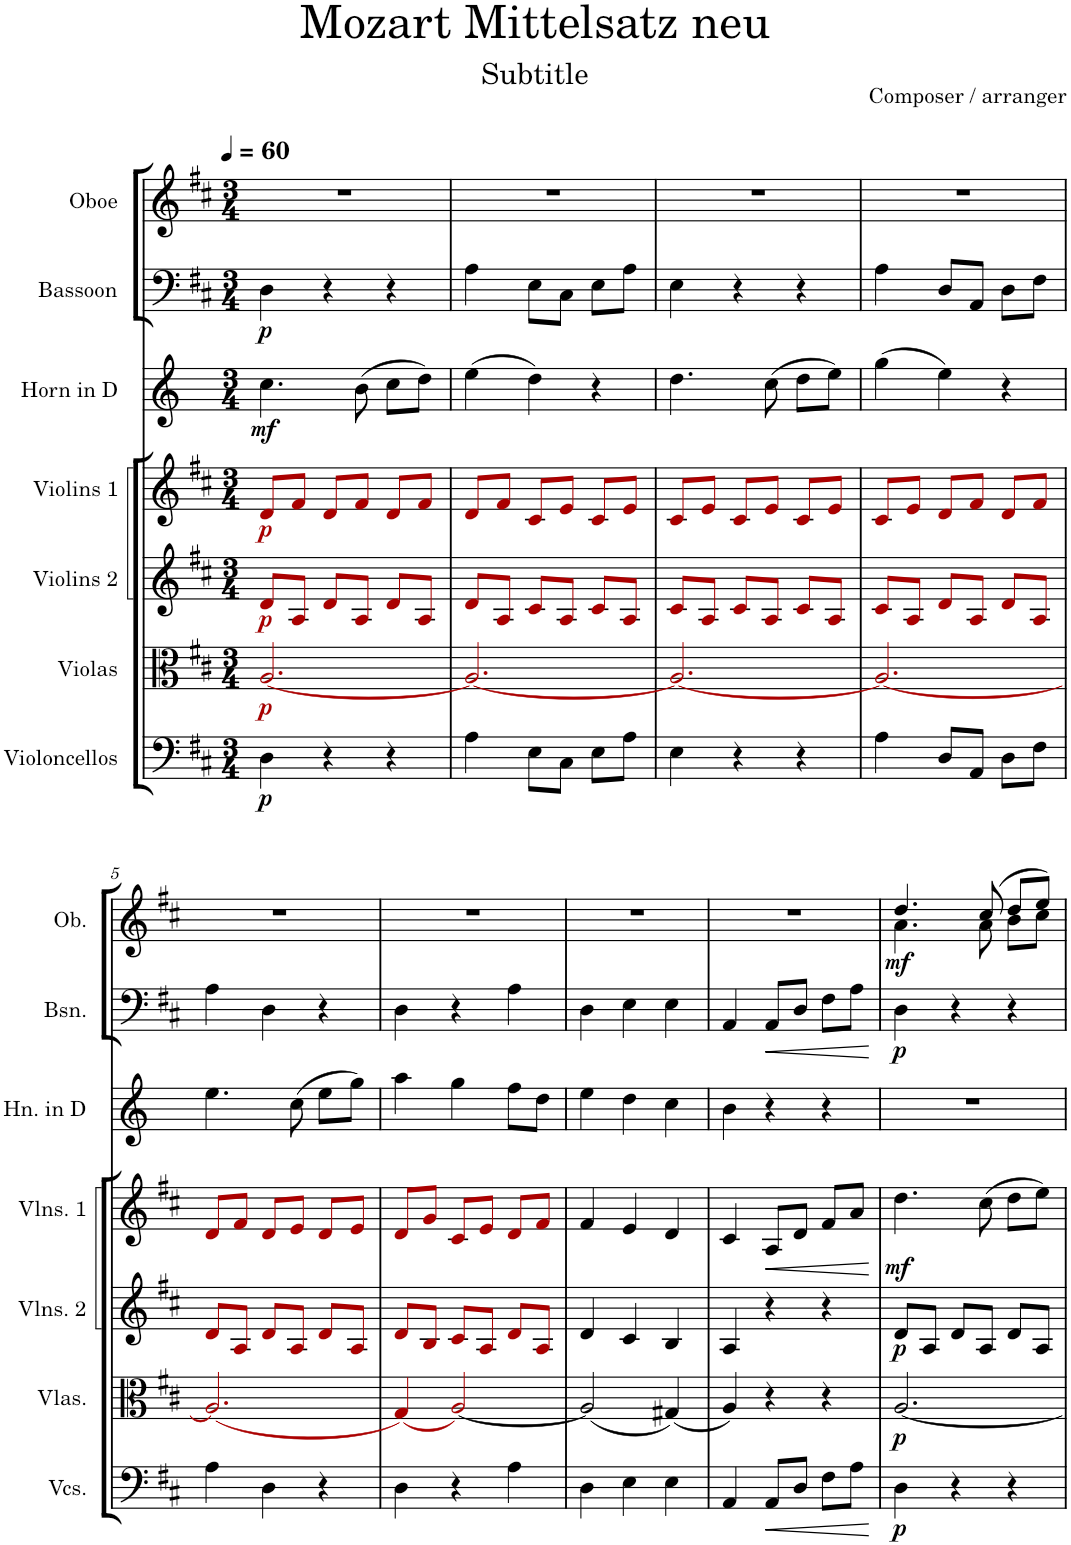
**kern	**dynam	**kern	**dynam	**kern	**dynam	**kern	**dynam	**kern	**dynam	**kern	**dynam	**kern	**dynam
*part7	*part7	*part6	*part6	*part5	*part5	*part4	*part4	*part3	*part3	*part2	*part2	*part1	*part1
*staff7	*staff7	*staff6	*staff6	*staff5	*staff5	*staff4	*staff4	*staff3	*staff3	*staff2	*staff2	*staff1	*staff1
*I"Violoncellos	*	*I"Violas	*	*I"Violins 2	*	*I"Violins 1	*	*I"Horn in D	*	*I"Bassoon	*	*I"Oboe	*
*I'Vcs.	*	*I'Vlas.	*	*I'Vlns. 2	*	*I'Vlns. 1	*	*I'Hn. in D	*	*I'Bsn.	*	*I'Ob.	*
*clefF4	*	*clefC3	*	*clefG2	*	*clefG2	*	*clefG2	*	*clefF4	*	*clefG2	*
*	*	*	*	*	*	*	*	*Trd5c10	*	*	*	*	*
*k[f#c#]	*	*k[f#c#]	*	*k[f#c#]	*	*k[f#c#]	*	*k[]	*	*k[f#c#]	*	*k[f#c#]	*
*M3/4	*	*M3/4	*	*M3/4	*	*M3/4	*	*M3/4	*	*M3/4	*	*M3/4	*
*MM60	*	*MM60	*	*MM60	*	*MM60	*	*MM60	*	*MM60	*	*MM60	*
=1	=1	=1	=1	=1	=1	=1	=1	=1	=1	=1	=1	=1	=1
!	!LO:DY:b	!	!LO:DY:b	!	!LO:DY:b	!	!LO:DY:b	!	!LO:DY:b	!	!LO:DY:b	!	!
4D\	p	[2.Ai/	p	8di/L	p	8di/L	p	4.cc\	mf	4D\	p	2.r	.
.	.	.	.	8Ai/J	.	8f#i/J	.	.	.	.	.	.	.
4r	.	.	.	8di/L	.	8di/L	.	.	.	4r	.	.	.
.	.	.	.	8Ai/J	.	8f#i/J	.	(8b\	.	.	.	.	.
4r	.	.	.	8di/L	.	8di/L	.	8cc\L	.	4r	.	.	.
.	.	.	.	8Ai/J	.	8f#i/J	.	8dd\J)	.	.	.	.	.
=2	=2	=2	=2	=2	=2	=2	=2	=2	=2	=2	=2	=2	=2
4A\	.	2.Ai/_	.	8di/L	.	8di/L	.	(4ee\	.	4A\	.	2.r	.
.	.	.	.	8Ai/J	.	8f#i/J	.	.	.	.	.	.	.
8E\L	.	.	.	8c#i/L	.	8c#i/L	.	4dd\)	.	8E\L	.	.	.
8C#\J	.	.	.	8Ai/J	.	8ei/J	.	.	.	8C#\J	.	.	.
8E\L	.	.	.	8c#i/L	.	8c#i/L	.	4r	.	8E\L	.	.	.
8A\J	.	.	.	8Ai/J	.	8ei/J	.	.	.	8A\J	.	.	.
=3	=3	=3	=3	=3	=3	=3	=3	=3	=3	=3	=3	=3	=3
4E\	.	2.Ai/_	.	8c#i/L	.	8c#i/L	.	4.dd\	.	4E\	.	2.r	.
.	.	.	.	8Ai/J	.	8ei/J	.	.	.	.	.	.	.
4r	.	.	.	8c#i/L	.	8c#i/L	.	.	.	4r	.	.	.
.	.	.	.	8Ai/J	.	8ei/J	.	(8cc\	.	.	.	.	.
4r	.	.	.	8c#i/L	.	8c#i/L	.	8dd\L	.	4r	.	.	.
.	.	.	.	8Ai/J	.	8ei/J	.	8ee\J)	.	.	.	.	.
=4	=4	=4	=4	=4	=4	=4	=4	=4	=4	=4	=4	=4	=4
4A\	.	2.Ai/_	.	8c#i/L	.	8c#i/L	.	(4gg\	.	4A\	.	2.r	.
.	.	.	.	8Ai/J	.	8ei/J	.	.	.	.	.	.	.
8D/L	.	.	.	8di/L	.	8di/L	.	4ee\)	.	8D/L	.	.	.
8AA/J	.	.	.	8Ai/J	.	8f#i/J	.	.	.	8AA/J	.	.	.
8D\L	.	.	.	8di/L	.	8di/L	.	4r	.	8D\L	.	.	.
8F#\J	.	.	.	8Ai/J	.	8f#i/J	.	.	.	8F#\J	.	.	.
!!LO:LB:g=z
=5	=5	=5	=5	=5	=5	=5	=5	=5	=5	=5	=5	=5	=5
4A\	.	(2.Ai/]	.	8di/L	.	8di/L	.	4.ee\	.	4A\	.	2.r	.
.	.	.	.	8Ai/J	.	8f#i/J	.	.	.	.	.	.	.
4D\	.	.	.	8di/L	.	8di/L	.	.	.	4D\	.	.	.
.	.	.	.	8Ai/J	.	8ei/J	.	(8cc\	.	.	.	.	.
4r	.	.	.	8di/L	.	8di/L	.	8ee\L	.	4r	.	.	.
.	.	.	.	8Ai/J	.	8ei/J	.	8gg\J)	.	.	.	.	.
=6	=6	=6	=6	=6	=6	=6	=6	=6	=6	=6	=6	=6	=6
4D\	.	(4Gi/)	.	8di/L	.	8di/L	.	4aa\	.	4D\	.	2.r	.
.	.	.	.	8Bi/J	.	8gi/J	.	.	.	.	.	.	.
4r	.	[2Ai/)	.	8c#i/L	.	8c#i/L	.	4gg\	.	4r	.	.	.
.	.	.	.	8Ai/J	.	8ei/J	.	.	.	.	.	.	.
4A\	.	.	.	8di/L	.	8di/L	.	8ff\L	.	4A\	.	.	.
.	.	.	.	8Ai/J	.	8f#i/J	.	8dd\J	.	.	.	.	.
=7	=7	=7	=7	=7	=7	=7	=7	=7	=7	=7	=7	=7	=7
4D\	.	(2A/]	.	4d/	.	4f#/	.	4ee\	.	4D\	.	2.r	.
4E\	.	.	.	4c#/	.	4e/	.	4dd\	.	4E\	.	.	.
4E\	.	(4G#X/)	.	4B/	.	4d/	.	4cc\	.	4E\	.	.	.
=8	=8	=8	=8	=8	=8	=8	=8	=8	=8	=8	=8	=8	=8
4AA/	.	4A/)	.	4A/	.	4c#/	.	4b\	.	4AA/	.	2.r	.
!	!LO:HP:b	!	!	!	!	!	!LO:HP:b	!	!	!	!LO:HP:b	!	!
8AA/L	<	4r	.	4r	.	8A/L	<	4r	.	8AA/L	<	.	.
8D/J	.	.	.	.	.	8d/J	.	.	.	8D/J	.	.	.
8F#\L	.	4r	.	4r	.	8f#/L	.	4r	.	8F#\L	.	.	.
8A\J	.	.	.	.	.	8a/J	.	.	.	8A\J	.	.	.
.	[	.	.	.	.	.	[	.	.	.	[	.	.
=9	=9	=9	=9	=9	=9	=9	=9	=9	=9	=9	=9	=9	=9
*	*	*	*	*	*	*	*	*	*	*	*	*^	*
!	!LO:DY:b	!	!LO:DY:b	!	!LO:DY:b	!	!LO:DY:b	!	!	!	!LO:DY:b	!	!	!LO:DY:b
4D\	p	[2.A/	p	8d/L	p	4.dd\	mf	2.r	.	4D\	p	4.dd/	4.a\	mf
.	.	.	.	8A/J	.	.	.	.	.	.	.	.	.	.
4r	.	.	.	8d/L	.	.	.	.	.	4r	.	.	.	.
.	.	.	.	8A/J	.	(8cc#\	.	.	.	.	.	(8cc#/	8a\	.
4r	.	.	.	8d/L	.	8dd\L	.	.	.	4r	.	8dd/L	8b\L	.
.	.	.	.	8A/J	.	8ee\J)	.	.	.	.	.	8ee/J)	8cc#\J	.
*	*	*	*	*	*	*	*	*	*	*	*	*v	*v	*
=	=	=	=	=	=	=	=	=	=	=	=	=	=
*-	*-	*-	*-	*-	*-	*-	*-	*-	*-	*-	*-	*-	*-
